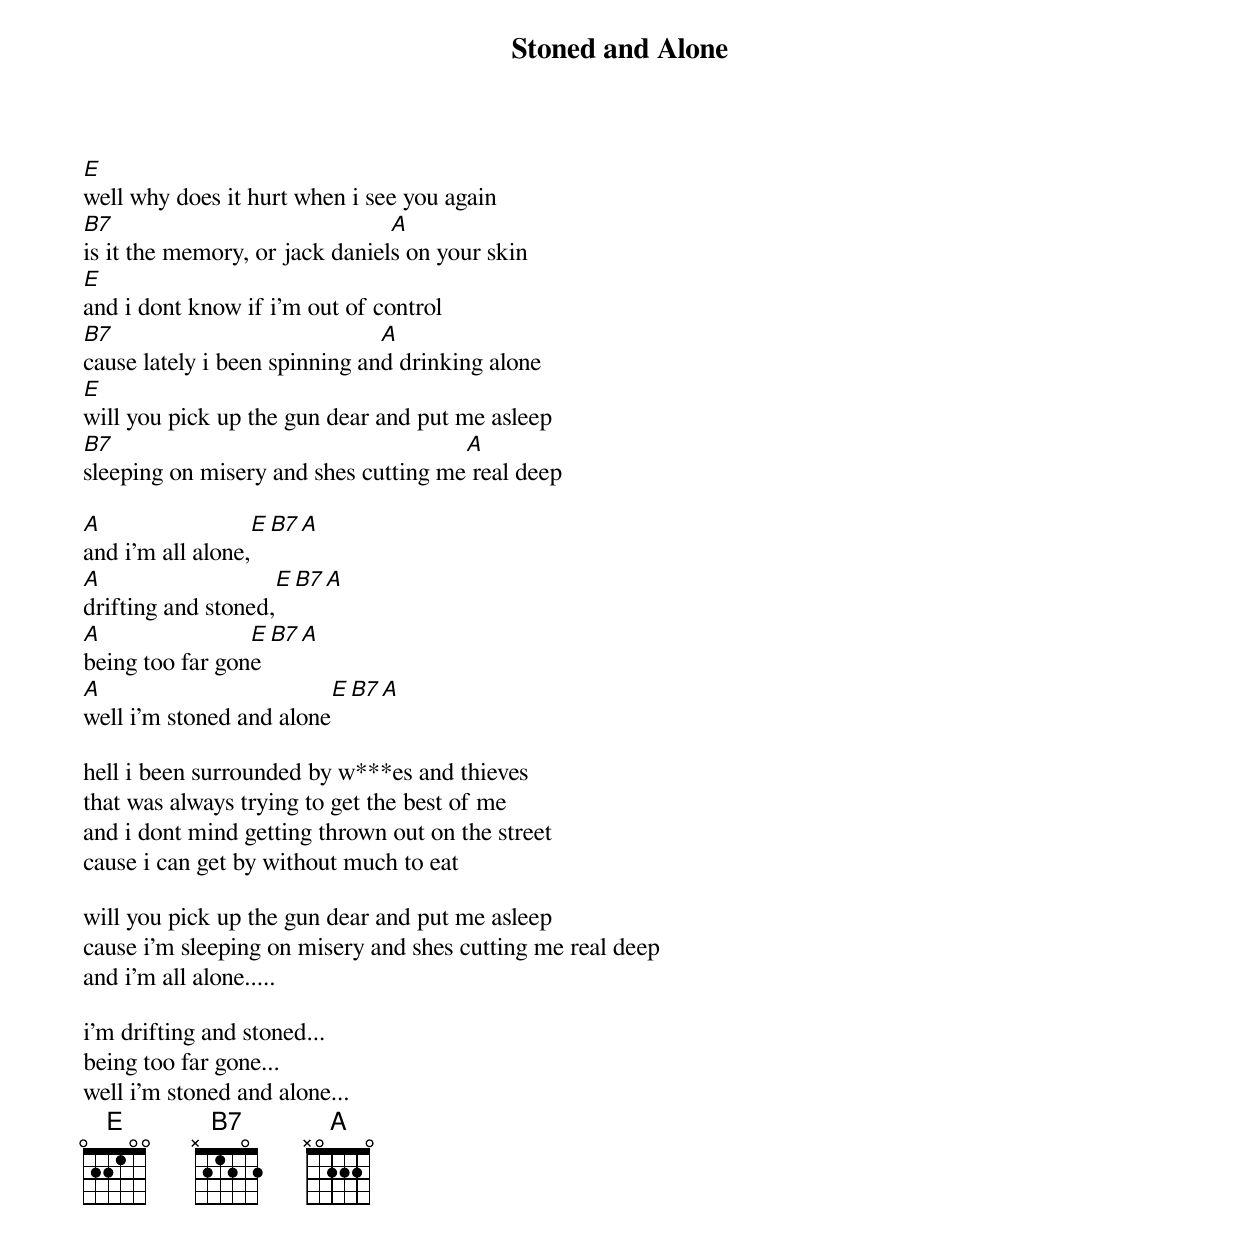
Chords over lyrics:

Stoned and Alone
E
well why does it hurt when i see you again
B7                              A
is it the memory, or jack daniels on your skin
E
and i dont know if i'm out of control
B7                             A
cause lately i been spinning and drinking alone
E
will you pick up the gun dear and put me asleep
B7                                    A
sleeping on misery and shes cutting me real deep

A                 E   B7  A
and i'm all alone,
A                   E  B7   A
drifting and stoned,
A                E   B7  A
being too far gone
A                        E  B7  A
well i'm stoned and alone

hell i been surrounded by w***es and thieves
that was always trying to get the best of me
and i dont mind getting thrown out on the street
cause i can get by without much to eat

will you pick up the gun dear and put me asleep
cause i'm sleeping on misery and shes cutting me real deep
and i'm all alone.....

i'm drifting and stoned...
being too far gone...
well i'm stoned and alone...
